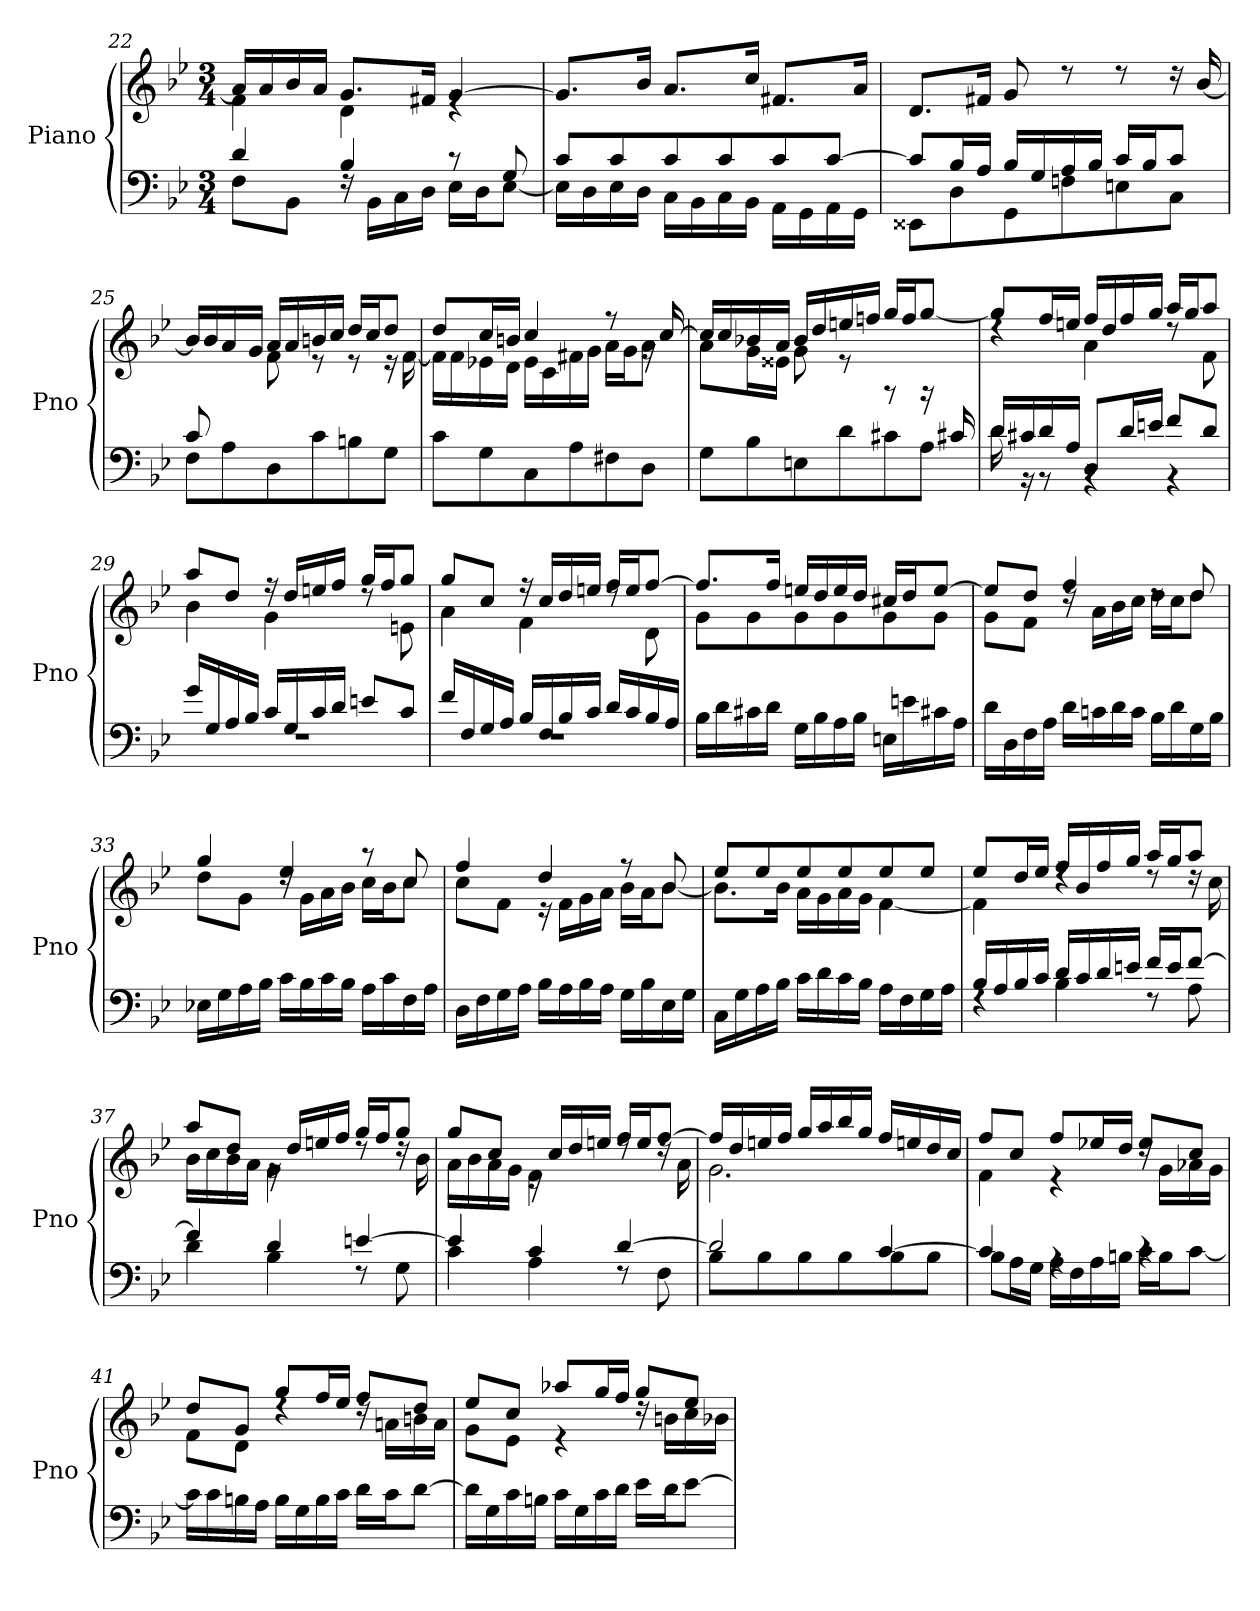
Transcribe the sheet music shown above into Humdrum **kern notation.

**kern	**kern
*part1	*part1
*staff2	*staff1
*I"Piano	*
*I'Pno	*
*clefF4	*clefG2
*k[b-e-]	*k[b-e-]
*M3/4	*M3/4
=22	=22
*^	*^
4d/	8F\L	16a/LL]	4f\
.	.	16a/	.
.	8BB-\J	16b-/	.
.	.	16a/JJ	.
4B-/	16rF	8.g/L	4d\
.	16BB-\LL	.	.
.	16C\	.	.
.	16D\JJ	16f#X/Jk	.
8r	16E-\LL	[4g/	4re
.	16D\J	.	.
8G/	[8E-\J	.	.
*	*	*v	*v
=23	=23	=23
8c/L	16E-\LL]	8.g/L]
.	16D\	.
8c/	16E-\	.
.	16D\JJ	16b-/Jk
8c/	16C\LL	8.a/L
.	16BB-\	.
8c/	16C\	.
.	16BB-\JJ	16cc/Jk
8c/	16AA\LL	8.f#X/L
.	16GG\	.
[8c/J	16AA\	.
.	16GG\JJ	16a/Jk
!!LO:LB:g=z
=24	=24	=24
8c/L]	8EE##Xi\L	8.d/L
16B-/L	8D\	.
16A/JJ	.	16f#X/Jk
16B-/LL	8GG\	8g/
16G/	.	.
16A/	8Fn\	8rdd
16B-/JJ	.	.
16c/LL	8En\	8rdd
16B-/J	.	.
8c/J	8C\J	16rdd
.	.	[16b-/
=25	=25	=25
*	*	*^
8c/L	8F\L	16b-/LL]	8ryy
.	.	16b-/	.
2ryy	8A\	16a/	16f\L
.	.	16g/JJ	16en\JJ
.	8D\	16a/LL	8f\
.	.	16a/	.
.	8c\	16bn/	8r
.	.	16cc/JJ	.
.	8Bn\	16dd/LL	8r
.	.	16cc/J	.
8ryy	8G\J	8dd/J	16r
.	.	.	[16f\
*v	*v	*	*
=26	=26	=26
8c\L	8dd/L	16f\LL]
.	.	16f\
8G\	16cc/L	16e-X\
.	16bn/JJ	16d\JJ
8C\	4cc/	16e-\LL
.	.	16c\
8A\	.	16f#X\
.	.	16g\JJ
8F#X\	8r	16a\LL
.	.	16g\J
8D\J	16rg	8a\J
.	[16cc/	.
!!LO:LB:g=z
=27	=27	=27
*^	*	*^
*	*^	*	*	*
2ryy	8G\L	2ryy	16cc/LL]	8a\L	2ryy
.	.	.	16cc/	.	.
.	8B-\	.	16b-X/	16g\L	.
.	.	.	16a/JJ	16e##Xi\JJ	.
.	8En\	.	16b-/LL	8g\	.
.	.	.	16dd/	.	.
.	8d\	.	16een/	8r	.
.	.	.	16ffn/JJ	.	.
4ryy	8c#X\	8rdd	16gg/LL	4ryy	4ryy
.	.	.	16ff/J	.	.
.	8A\J	16rdd	[8gg/J	.	.
.	.	16c#X/	.	.	.
*	*v	*v	*	*	*
*	*	*	*v	*v
=28	=28	=28	=28
16d/LL	16d\	8gg/L]	4rdd
16c#X/	16r	.	.
16d/	8r	16ff/L	.
16A/JJ	.	16een/JJ	.
8D/L	4rBB	16ff/LL	4a\
.	.	16dd/	.
16d/L	.	16ff/	.
16en/JJ	.	16gg/JJ	.
8f/L	4rBB	16aa/LL	8rdd
.	.	16gg/J	.
8d/J	.	8aa/J	8f\
=29	=29	=29	=29
16g/LL	2.rF	8aa/L	4b-\
16G/	.	.	.
16A/	.	8dd/J	.
16B-/JJ	.	.	.
16c/LL	.	16r	4g\
16G/	.	16dd/LL	.
16c/	.	16een/	.
16d/JJ	.	16ff/JJ	.
8en/L	.	16gg/LL	8rdd
.	.	16ff/J	.
8c/J	.	8gg/J	8en\
=30	=30	=30	=30
16f/LL	2.rF	8gg/L	4a\
16F/	.	.	.
16G/	.	8cc/J	.
16A/JJ	.	.	.
16B-/LL	.	16r	4f\
16F/	.	16cc/LL	.
16B-/	.	16dd/	.
16c/JJ	.	16een/JJ	.
16d/LL	.	16ff/LL	8rdd
16c/	.	16ee/J	.
16B-/	.	[8ff/J	8d\
16A/JJ	.	.	.
*v	*v	*	*
!!LO:LB:g=z	!!
=31	=31	=31
16B-\LL	8.ff/L]	8g\L
16d\	.	.
16c#X\	.	8g\
16d\JJ	16ff/Jk	.
16G\LL	16een/LL	8g\
16B-\	16dd/	.
16A\	16ee/	8g\
16B-\JJ	16dd/JJ	.
16En\LL	16cc#X/LL	8g\
16en\	16dd/J	.
16c#X\	[8ee/J	8g\J
16A\JJ	.	.
=32	=32	=32
16d\LL	8ee/L]	8g\L
16D\	.	.
16F\	8dd/J	8f\J
16A\JJ	.	.
16d\LL	4ff/	16rdd
16cn\	.	16a\LL
16d\	.	16b-\
16c\JJ	.	16cc\JJ
16B-\LL	8rdd	16dd\LL
16d\	.	16cc\J
16G\	8dd/	8dd\J
16B-\JJ	.	.
=33	=33	=33
16E-X\LL	4gg/	8dd\L
16G\	.	.
16A\	.	8g\J
16B-\JJ	.	.
16c\LL	4ee-/	16rdd
16B-\	.	16g\LL
16c\	.	16a\
16B-\JJ	.	16b-\JJ
16A\LL	8r	16cc\LL
16c\	.	16b-\J
16F\	8cc/	8cc\J
16A\JJ	.	.
=34	=34	=34
16D\LL	4ff/	8cc\L
16F\	.	.
16G\	.	8f\J
16A\JJ	.	.
16B-\LL	4dd/	16r
16A\	.	16f\LL
16B-\	.	16g\
16A\JJ	.	16a\JJ
16G\LL	8r	16b-\LL
16B-\	.	16a\J
16E-\	8b-/	[8b-\J
16G\JJ	.	.
!!LO:LB:g=z	!!
=35	=35	=35
16C\LL	8ee-/L	8.b-\L]
16G\	.	.
16A\	8ee-/	.
16B-\JJ	.	16b-\Jk
16c\LL	8ee-/	16a\LL
16d\	.	16g\
16c\	8ee-/	16a\
16B-\JJ	.	16g\JJ
16A\LL	8ee-/	[4f\
16F\	.	.
16G\	8ee-/J	.
16A\JJ	.	.
=36	=36	=36
*^	*	*
16B-/LL	4rF	8ee-/L	4f\]
16A/	.	.	.
16B-/	.	16dd/L	.
16c/JJ	.	16ee-/JJ	.
16d/LL	4B-\	16ff/LL	4rdd
16c/	.	16b-/	.
16d/	.	16ff/	.
16en/JJ	.	16gg/JJ	.
16f/LL	8rF	16aa/LL	8rdd
16e/J	.	16gg/J	.
[8f/J	8A\	8aa/J	16rdd
.	.	.	16cc\
=37	=37	=37	=37
4f/]	4d\	8aa/L	16b-\LL
.	.	.	16cc\
.	.	8dd/J	16b-\
.	.	.	16a\JJ
4d/	4B-\	16rg	4g\
.	.	16dd/LL	.
.	.	16een/	.
.	.	16ff/JJ	.
[4en/	8rF	16gg/LL	8rdd
.	.	16ff/J	.
.	8G\	8gg/J	16rdd
.	.	.	16b-\
=38	=38	=38	=38
4e/]	4c\	8gg/L	16a\LL
.	.	.	16b-\
.	.	8cc/J	16a\
.	.	.	16g\JJ
4c/	4A\	16re	4f\
.	.	16cc/LL	.
.	.	16dd/	.
.	.	16een/JJ	.
[4d/	8rF	16ff/LL	8rdd
.	.	16ee/J	.
.	8F\	[8ff/J	16rdd
.	.	.	16a\
!!LO:LB:g=z	!!
=39	=39	=39	=39
2d/]	8B-\L	16ff/LL]	2.g\
.	.	16dd/	.
.	8B-\	16een/	.
.	.	16ff/JJ	.
.	8B-\	16gg/LL	.
.	.	16aa/	.
.	8B-\	16bb-/	.
.	.	16gg/JJ	.
[4c/	8B-\	16ff/LL	.
.	.	16een/	.
.	8B-\J	16dd/	.
.	.	16cc/JJ	.
=40	=40	=40	=40
4c/]	8B-\L	8ff/L	4f\
.	16A\L	8cc/J	.
.	16G\JJ	.	.
4rA	16A\LL	8ff/L	4r
.	16F\	.	.
.	16A\	16ee-X/L	.
.	16Bn\JJ	16dd/JJ	.
4rc	16c\LL	8ee-/L	16rdd
.	16B\J	.	16g\LL
.	[8c\J	8cc/J	16a-X\
.	.	.	16g\JJ
*v	*v	*	*
=41	=41	=41
16c\LL]	8dd/L	8f\L
16c\	.	.
16Bn\	8g/J	8d\J
16A\JJ	.	.
16B\LL	8gg/L	4rdd
16G\	.	.
16B\	16ff/L	.
16c\JJ	16ee-/JJ	.
16d\LL	8ff/L	16rdd
16c\J	.	16an\LL
[8d\J	8dd/J	16bn\
.	.	16a\JJ
!!LO:PB:g=z	!!
=42	=42	=42
16d\LL]	8ee-/L	8g\L
16G\	.	.
16c\	8cc/J	8e-\J
16Bn\JJ	.	.
16c\LL	8aa-X/L	4r
16G\	.	.
16c\	16gg/L	.
16d\JJ	16ff/JJ	.
16e-\LL	8gg/L	16rdd
16d\J	.	16bn\LL
[8e-\J	8ee-/J	16cc\
.	.	16b-X\JJ
*	*v	*v
=	=
*-	*-
